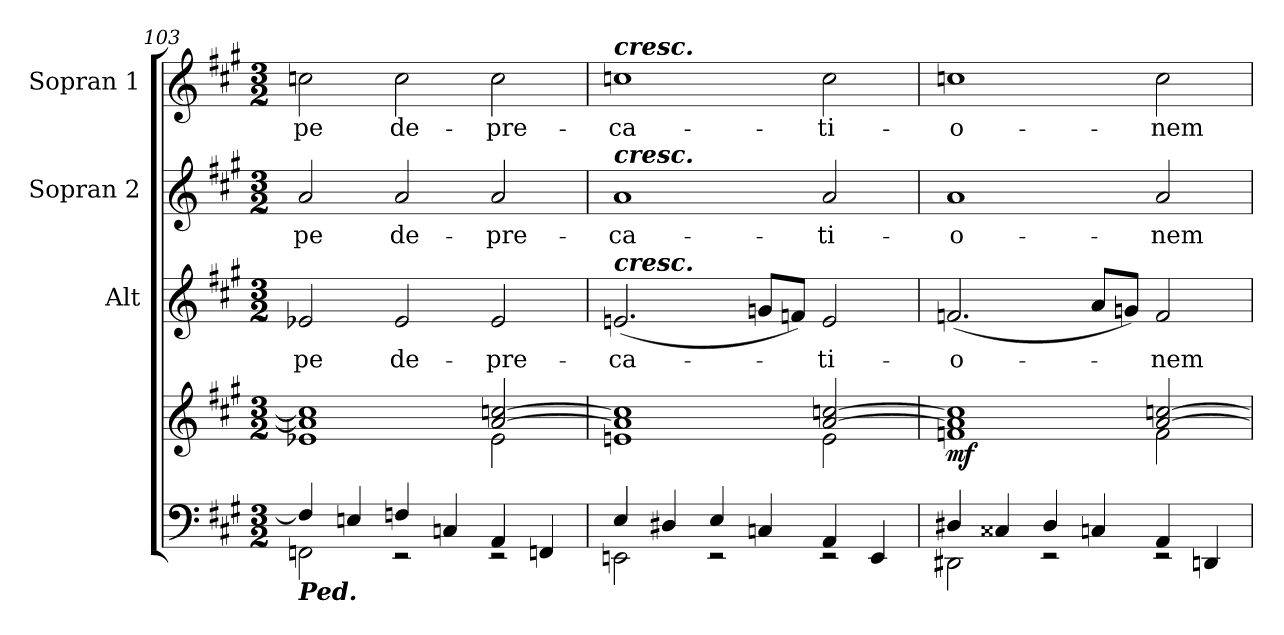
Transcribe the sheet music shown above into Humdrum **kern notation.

**kern	**kern	**dynam	**kern	**text	**kern	**text	**kern	**text
*part4	*part4	*part4	*part3	*part3	*part2	*part2	*part1	*part1
*staff5	*staff4	*staff4/5	*staff3	*staff3	*staff2	*staff2	*staff1	*staff1
*	*	*	*I"Alt	*	*I"Sopran 2	*	*I"Sopran 1	*
*	*	*	*I'A.	*	*I'S. 2	*	*I'S. 1	*
!!LO:PB:g=z
*clefF4	*clefG2	*	*clefG2	*	*clefG2	*	*clefG2	*
*k[f#c#g#]	*k[f#c#g#]	*	*k[f#c#g#]	*	*k[f#c#g#]	*	*k[f#c#g#]	*
*A:	*A:	*	*A:	*	*A:	*	*A:	*
*M3/2	*M3/2	*	*M3/2	*	*M3/2	*	*M3/2	*
=103	=103	=103	=103	=103	=103	=103	=103	=103
*^	*^	*	*	*	*	*	*	*
!LO:TX:b:Bi:t=Ped.	!	!	!	!	!	!	!	!	!	!
!	!	!	!	!	!	!LO:LY:b	!	!LO:LY:b	!	!LO:LY:b
4F/]	2FFn\	1a] 1cc]	1e-X	.	2e-X/	-pe	2a/	-pe	2ccn\	-pe
4En/	.	.	.	.	.	.	.	.	.	.
!	!	!	!	!	!	!LO:LY:b	!	!LO:LY:b	!	!LO:LY:b
4Fn/	2rEE	.	.	.	2e-/	de-	2a/	de-	2cc\	de-
4Cn/	.	.	.	.	.	.	.	.	.	.
!	!	!	!	!	!	!LO:LY:b	!	!LO:LY:b	!	!LO:LY:b
4AA/	2rEE	[>2a/ [>2ccn/	2e-\	.	2e-/	-pre-	2a/	-pre-	2cc\	-pre-
4FFn/	.	.	.	.	.	.	.	.	.	.
=104	=104	=104	=104	=104	=104	=104	=104	=104	=104	=104
!	!	!	!	!	!	!	!	!	!LO:TX:a:Bi:t=cresc.	!
!	!	!	!	!	!	!	!LO:TX:a:Bi:t=cresc.	!	!	!
!	!	!	!	!	!LO:TX:a:Bi:t=cresc.	!	!	!	!	!
!	!	!	!	!	!	!LO:LY:b	!	!LO:LY:b	!	!LO:LY:b
4E/	2EEn\	1a] 1cc]	1en	.	(<2.en/	-ca-	1a	-ca-	1ccn	-ca-
4D#X/	.	.	.	.	.	.	.	.	.	.
4E/	2rEE	.	.	.	.	.	.	.	.	.
4Cn/	.	.	.	.	8gn/L	.	.	.	.	.
.	.	.	.	.	8fn/J)	.	.	.	.	.
!	!	!	!	!	!	!LO:LY:b	!	!LO:LY:b	!	!LO:LY:b
4AA/	2rEE	[>2a/ [>2ccn/	2e\	.	2e/	-ti-	2a/	-ti-	2cc\	-ti-
4EE/	.	.	.	.	.	.	.	.	.	.
=105	=105	=105	=105	=105	=105	=105	=105	=105	=105	=105
!	!	!	!	!LO:DY:b	!	!LO:LY:b	!	!LO:LY:b	!	!LO:LY:b
4D#X/	2DD#X\	1a] 1cc]	1fn	mf	(<2.fn/	-o-	1a	-o-	1ccn	-o-
4C##X/	.	.	.	.	.	.	.	.	.	.
4D#/	2rEE	.	.	.	.	.	.	.	.	.
4Cn/	.	.	.	.	8a/L	.	.	.	.	.
.	.	.	.	.	8gn/J)	.	.	.	.	.
!	!	!	!	!	!	!LO:LY:b	!	!LO:LY:b	!	!LO:LY:b
4AA/	2rEE	[>2a/ [>2ccn/	2f\	.	2f/	-nem	2a/	-nem	2cc\	-nem
4DD/	.	.	.	.	.	.	.	.	.	.
*v	*v	*	*	*	*	*	*	*	*	*
*	*v	*v	*	*	*	*	*	*	*
=	=	=	=	=	=	=	=	=
*-	*-	*-	*-	*-	*-	*-	*-	*-
